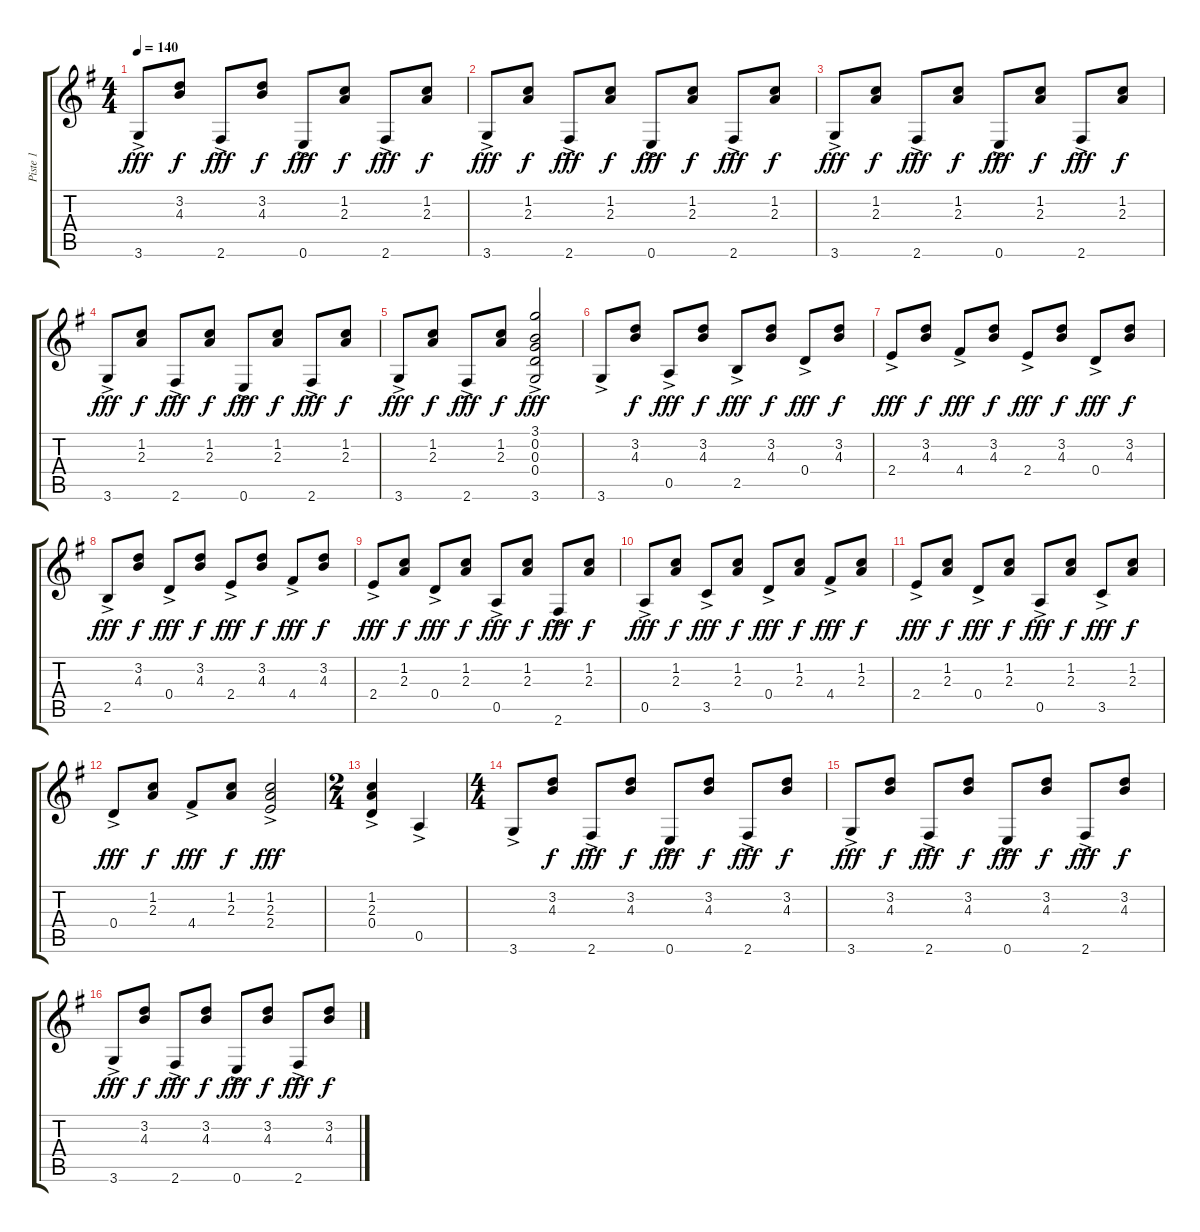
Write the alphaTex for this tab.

\track ("Piste 1" "Piste 1") {instrument electricguitarjazz}
\staff {score tabs}
\tuning (E4 B3 G3 D3 A2 E2) {hide}
\ts (4 4)
\tempo 140
\clef g2
\ks g
3.6{ac}.8{dy fff} (3.2 4.3).8{dy f} 2.6{ac}.8{dy fff} (3.2 4.3).8{dy f} 0.6{ac}.8{dy fff} (1.2 2.3).8{dy f} 2.6{ac}.8{dy fff} (1.2 2.3).8{dy f} |
3.6{ac}.8{dy fff} (1.2 2.3).8{dy f} 2.6{ac}.8{dy fff} (1.2 2.3).8{dy f} 0.6{ac}.8{dy fff} (1.2 2.3).8{dy f} 2.6{ac}.8{dy fff} (1.2 2.3).8{dy f} |
3.6{ac}.8{dy fff} (1.2 2.3).8{dy f} 2.6{ac}.8{dy fff} (1.2 2.3).8{dy f} 0.6{ac}.8{dy fff} (1.2 2.3).8{dy f} 2.6{ac}.8{dy fff} (1.2 2.3).8{dy f} |
3.6{ac}.8{dy fff} (1.2 2.3).8{dy f} 2.6{ac}.8{dy fff} (1.2 2.3).8{dy f} 0.6{ac}.8{dy fff} (1.2 2.3).8{dy f} 2.6{ac}.8{dy fff} (1.2 2.3).8{dy f} |
3.6{ac}.8{dy fff} (1.2 2.3).8{dy f} 2.6{ac}.8{dy fff} (1.2 2.3).8{dy f} (3.1 0.2 0.3{ac} 0.4 3.6).2{dy fff} |
3.6{ac}.8 (3.2 4.3).8{dy f} 0.5{ac}.8{dy fff} (3.2 4.3).8{dy f} 2.5{ac}.8{dy fff} (3.2 4.3).8{dy f} 0.4{ac}.8{dy fff} (3.2 4.3).8{dy f} |
2.4{ac}.8{dy fff} (3.2 4.3).8{dy f} 4.4{ac}.8{dy fff} (3.2 4.3).8{dy f} 2.4{ac}.8{dy fff} (3.2 4.3).8{dy f} 0.4{ac}.8{dy fff} (3.2 4.3).8{dy f} |
2.5{ac}.8{dy fff} (3.2 4.3).8{dy f} 0.4{ac}.8{dy fff} (3.2 4.3).8{dy f} 2.4{ac}.8{dy fff} (3.2 4.3).8{dy f} 4.4{ac}.8{dy fff} (3.2 4.3).8{dy f} |
2.4{ac}.8{dy fff} (1.2 2.3).8{dy f} 0.4{ac}.8{dy fff} (1.2 2.3).8{dy f} 0.5{ac}.8{dy fff} (1.2 2.3).8{dy f} 2.6{ac}.8{dy fff} (1.2 2.3).8{dy f} |
0.5{ac}.8{dy fff} (1.2 2.3).8{dy f} 3.5{ac}.8{dy fff} (1.2 2.3).8{dy f} 0.4{ac}.8{dy fff} (1.2 2.3).8{dy f} 4.4{ac}.8{dy fff} (1.2 2.3).8{dy f} |
2.4{ac}.8{dy fff} (1.2 2.3).8{dy f} 0.4{ac}.8{dy fff} (1.2 2.3).8{dy f} 0.5{ac}.8{dy fff} (1.2 2.3).8{dy f} 3.5{ac}.8{dy fff} (1.2 2.3).8{dy f} |
0.4{ac}.8{dy fff} (1.2 2.3).8{dy f} 4.4{ac}.8{dy fff} (1.2 2.3).8{dy f} (1.2 2.3 2.4{ac}).2{dy fff} |
\ts (2 4)
(1.2 2.3 0.4{ac}).4 0.5{ac}.4 |
\ts (4 4)
3.6{ac}.8 (3.2 4.3).8{dy f} 2.6{ac}.8{dy fff} (3.2 4.3).8{dy f} 0.6{ac}.8{dy fff} (3.2 4.3).8{dy f} 2.6{ac}.8{dy fff} (3.2 4.3).8{dy f} |
3.6{ac}.8{dy fff} (3.2 4.3).8{dy f} 2.6{ac}.8{dy fff} (3.2 4.3).8{dy f} 0.6{ac}.8{dy fff} (3.2 4.3).8{dy f} 2.6{ac}.8{dy fff} (3.2 4.3).8{dy f} |
3.6{ac}.8{dy fff} (3.2 4.3).8{dy f} 2.6{ac}.8{dy fff} (3.2 4.3).8{dy f} 0.6{ac}.8{dy fff} (3.2 4.3).8{dy f} 2.6{ac}.8{dy fff} (3.2 4.3).8{dy f}
